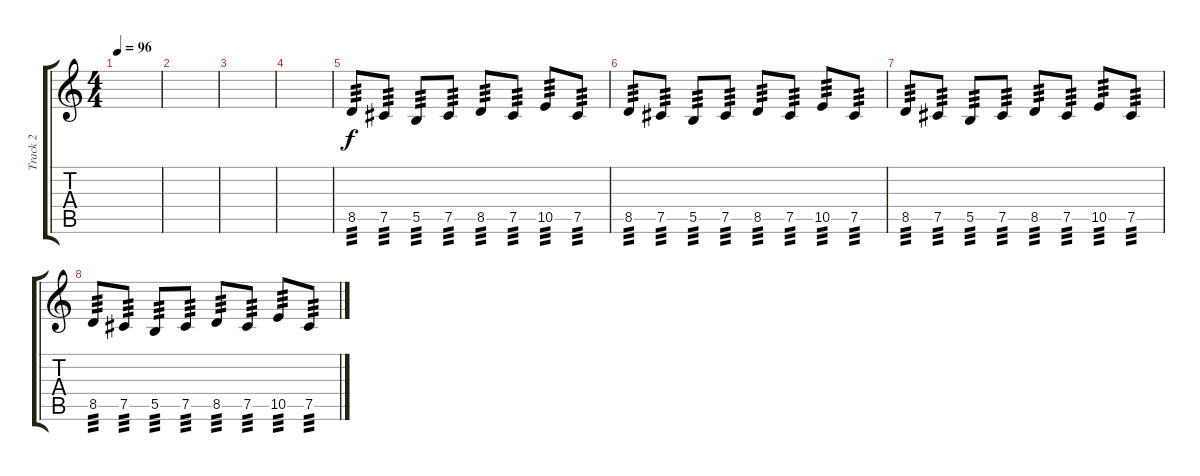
\track ("Track 2" "Track 2") {instrument distortionguitar}
\staff {score tabs}
\tuning (Db4 Ab3 E3 B2 Gb2 B1) {hide}
\ts (4 4)
\tempo 96
\clef g2
\ks c
|
|
|
|
8.5.8{tp 3} 7.5.8{tp 3} 5.5.8{tp 3} 7.5.8{tp 3} 8.5.8{tp 3} 7.5.8{tp 3} 10.5.8{tp 3} 7.5.8{tp 3} |
8.5.8{tp 3} 7.5.8{tp 3} 5.5.8{tp 3} 7.5.8{tp 3} 8.5.8{tp 3} 7.5.8{tp 3} 10.5.8{tp 3} 7.5.8{tp 3} |
8.5.8{tp 3} 7.5.8{tp 3} 5.5.8{tp 3} 7.5.8{tp 3} 8.5.8{tp 3} 7.5.8{tp 3} 10.5.8{tp 3} 7.5.8{tp 3} |
8.5.8{tp 3} 7.5.8{tp 3} 5.5.8{tp 3} 7.5.8{tp 3} 8.5.8{tp 3} 7.5.8{tp 3} 10.5.8{tp 3} 7.5.8{tp 3}
